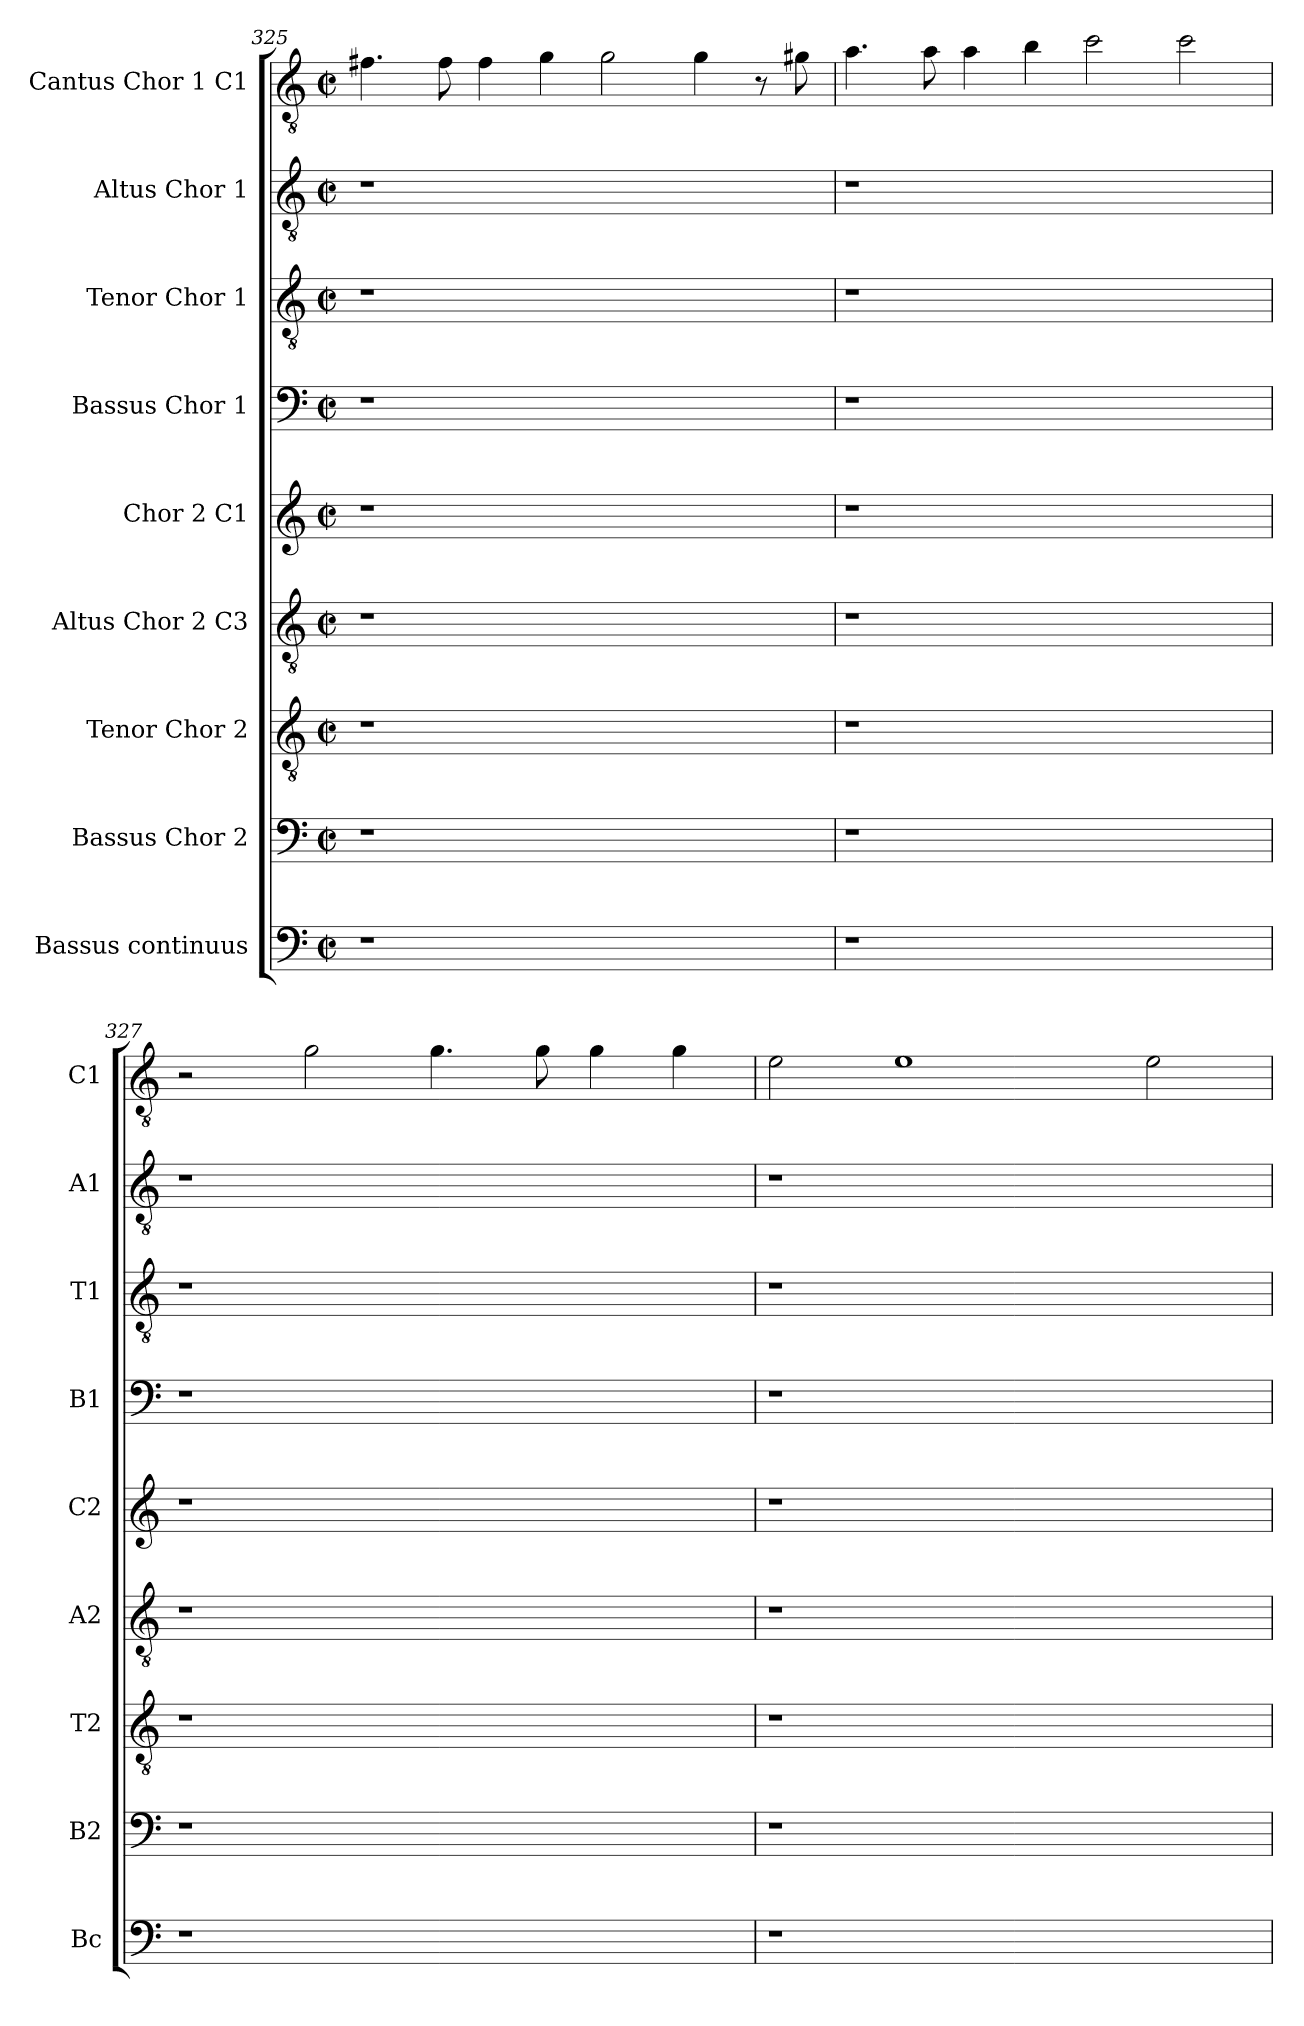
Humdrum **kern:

**kern	**kern	**kern	**kern	**kern	**kern	**kern	**kern	**kern
*part9	*part8	*part7	*part6	*part5	*part4	*part3	*part2	*part1
*staff9	*staff8	*staff7	*staff6	*staff5	*staff4	*staff3	*staff2	*staff1
*I"Bassus continuus	*I"Bassus Chor 2	*I"Tenor Chor 2	*I"Altus Chor 2 C3	*I"Chor 2 C1	*I"Bassus Chor 1	*I"Tenor Chor 1	*I"Altus Chor 1	*I"Cantus Chor 1 C1
*I'Bc	*I'B2	*I'T2	*I'A2	*I'C2	*I'B1	*I'T1	*I'A1	*I'C1
!!LO:LB:g=z
*clefF4	*clefF4	*clefGv2	*clefGv2	*clefG2	*clefF4	*clefGv2	*clefGv2	*clefGv2
*ITrd7c12	*	*	*	*	*	*	*	*
*k[]	*k[]	*k[]	*k[]	*k[]	*k[]	*k[]	*k[]	*k[]
*C:	*C:	*C:	*C:	*C:	*C:	*C:	*C:	*C:
*M2/2	*M2/2	*M2/2	*M2/2	*M2/2	*M2/2	*M2/2	*M2/2	*M2/2
*met(c|)	*met(c|)	*met(c|)	*met(c|)	*met(c|)	*met(c|)	*met(c|)	*met(c|)	*met(c|)
=325	=325	=325	=325	=325	=325	=325	=325	=325
1r	1r	1r	1r	1r	1r	1r	1r	4.f#X\
.	.	.	.	.	.	.	.	8f#\
.	.	.	.	.	.	.	.	4f#\
.	.	.	.	.	.	.	.	4g\
1ryy	1ryy	1ryy	1ryy	1ryy	1ryy	1ryy	1ryy	2g\
.	.	.	.	.	.	.	.	4g\
.	.	.	.	.	.	.	.	8r
.	.	.	.	.	.	.	.	8g#X\
=326	=326	=326	=326	=326	=326	=326	=326	=326
1r	1r	1r	1r	1r	1r	1r	1r	4.a\
.	.	.	.	.	.	.	.	8a\
.	.	.	.	.	.	.	.	4a\
.	.	.	.	.	.	.	.	4b\
1ryy	1ryy	1ryy	1ryy	1ryy	1ryy	1ryy	1ryy	2cc\
.	.	.	.	.	.	.	.	2cc\
=327	=327	=327	=327	=327	=327	=327	=327	=327
1r	1r	1r	1r	1r	1r	1r	1r	2r
.	.	.	.	.	.	.	.	2g\
1ryy	1ryy	1ryy	1ryy	1ryy	1ryy	1ryy	1ryy	4.g\
.	.	.	.	.	.	.	.	8g\
.	.	.	.	.	.	.	.	4g\
.	.	.	.	.	.	.	.	4g\
=328	=328	=328	=328	=328	=328	=328	=328	=328
1r	1r	1r	1r	1r	1r	1r	1r	2e\
.	.	.	.	.	.	.	.	1e
1ryy	1ryy	1ryy	1ryy	1ryy	1ryy	1ryy	1ryy	.
.	.	.	.	.	.	.	.	2e\
=	=	=	=	=	=	=	=	=
*-	*-	*-	*-	*-	*-	*-	*-	*-
